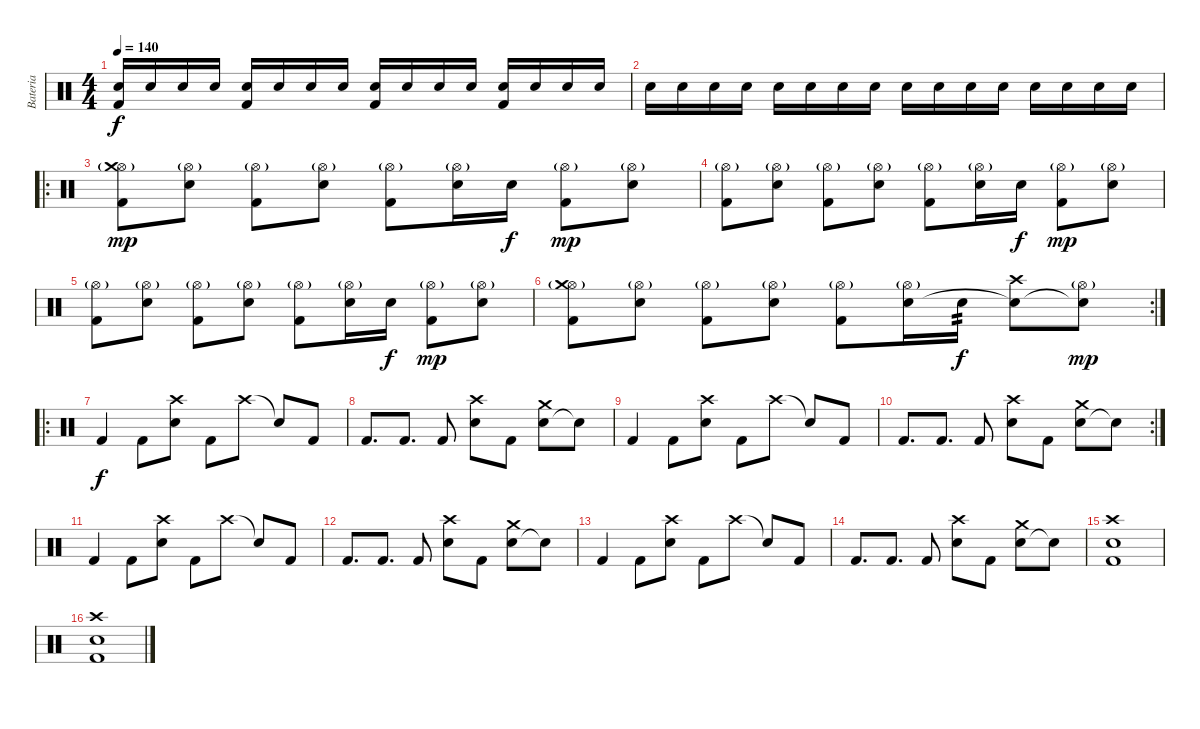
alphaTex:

\track ("Bateria" "Bateria") {instrument percussion}
\staff {score}
\articulation defaults
\ts (4 4)
\tempo 140
\clef neutral
\ks c
("Electric Snare (hit)" "Kick (hit) 2").16{dy f} "Electric Snare (hit)".16 "Electric Snare (hit)".16 "Electric Snare (hit)".16 ("Electric Snare (hit)" "Kick (hit) 2").16 "Electric Snare (hit)".16 "Electric Snare (hit)".16 "Electric Snare (hit)".16 ("Electric Snare (hit)" "Kick (hit) 2").16 "Electric Snare (hit)".16 "Electric Snare (hit)".16 "Electric Snare (hit)".16 ("Electric Snare (hit)" "Kick (hit) 2").16 "Electric Snare (hit)".16 "Electric Snare (hit)".16 "Electric Snare (hit)".16 |
"Snare (hit) 2".16 "Electric Snare (hit)".16 "Electric Snare (hit)".16 "Electric Snare (hit)".16 "Electric Snare (hit)".16 "Electric Snare (hit)".16 "Electric Snare (hit)".16 "Electric Snare (hit)".16 "Electric Snare (hit)".16 "Electric Snare (hit)".16 "Electric Snare (hit)".16 "Electric Snare (hit)".16 "Electric Snare (hit)".16 "Electric Snare (hit)".16 "Electric Snare (hit)".16 "Electric Snare (hit)".16 |
\ro
("Hi-Hat (open)"{g} "Crash medium (hit)" "Kick (hit) 2").8{dy mp} ("Hi-Hat (open)"{g} "Electric Snare (hit)").8 ("Hi-Hat (open)"{g} "Kick (hit) 2").8 ("Hi-Hat (open)"{g} "Electric Snare (hit)").8 ("Hi-Hat (open)"{g} "Kick (hit) 2").8 ("Hi-Hat (open)"{g} "Electric Snare (hit)").16 "Electric Snare (hit)".16{dy f} ("Hi-Hat (open)"{g} "Kick (hit) 2").8{dy mp} ("Hi-Hat (open)"{g} "Snare (hit) 2").8 |
("Hi-Hat (open)"{g} "Kick (hit) 2").8 ("Hi-Hat (open)"{g} "Electric Snare (hit)").8 ("Hi-Hat (open)"{g} "Kick (hit) 2").8 ("Hi-Hat (open)"{g} "Electric Snare (hit)").8 ("Hi-Hat (open)"{g} "Kick (hit) 2").8 ("Hi-Hat (open)"{g} "Electric Snare (hit)").16 "Electric Snare (hit)".16{dy f} ("Hi-Hat (open)"{g} "Kick (hit) 2").8{dy mp} ("Hi-Hat (open)"{g} "Snare (hit) 2").8 |
("Hi-Hat (open)"{g} "Kick (hit) 2").8 ("Hi-Hat (open)"{g} "Electric Snare (hit)").8 ("Hi-Hat (open)"{g} "Kick (hit) 2").8 ("Hi-Hat (open)"{g} "Electric Snare (hit)").8 ("Hi-Hat (open)"{g} "Kick (hit) 2").8 ("Hi-Hat (open)"{g} "Electric Snare (hit)").16 "Electric Snare (hit)".16{dy f} ("Hi-Hat (open)"{g} "Kick (hit) 2").8{dy mp} ("Hi-Hat (open)"{g} "Snare (hit) 2").8 |
\rc 2
("Hi-Hat (open)"{g} "Crash medium (hit)" "Kick (hit) 2").8 ("Hi-Hat (open)"{g} "Electric Snare (hit)").8 ("Hi-Hat (open)"{g} "Kick (hit) 2").8 ("Hi-Hat (open)"{g} "Electric Snare (hit)").8 ("Hi-Hat (open)"{g} "Kick (hit) 2").8 ("Hi-Hat (open)"{g} "Electric Snare (hit)").16 "Electric Snare (hit)".16{tp 2 dy f} ("Crash high (hit)" "Snare (hit)"{t}).8 ("Hi-Hat (open)"{g} "Snare (hit) 2"{t}).8{dy mp} |
\ro "Kick (hit) 2".4{dy f} "Kick (hit) 2".8
("Crash high (hit)" "Electric Snare (hit)").8 "Kick (hit) 2".8 "Crash high (hit)".8 "Snare (hit)"{t}.8 "Kick (hit) 2".8 |
"Kick (hit) 2".8{d} "Kick (hit) 2".8{d} "Kick (hit) 2".8 ("Crash high (hit)" "Electric Snare (hit)").8 "Kick (hit) 2".8 ("Snare (hit) 2" "Crash medium (hit)").8 "Snare (hit)"{t}.8 |
"Kick (hit) 2".4 "Kick (hit) 2".8 ("Crash high (hit)" "Electric Snare (hit)").8 "Kick (hit) 2".8 "Crash high (hit)".8 "Snare (hit)"{t}.8 "Kick (hit) 2".8 |
\rc 2 "Kick (hit) 2".8{d} "Kick (hit) 2".8{d} "Kick (hit) 2".8
("Crash high (hit)" "Electric Snare (hit)").8 "Kick (hit) 2".8 ("Snare (hit) 2" "Crash medium (hit)").8 "Snare (hit)"{t}.8 |
"Kick (hit) 2".4 "Kick (hit) 2".8 ("Crash high (hit)" "Electric Snare (hit)").8 "Kick (hit) 2".8 "Crash high (hit)".8 "Snare (hit)"{t}.8 "Kick (hit) 2".8 |
"Kick (hit) 2".8{d} "Kick (hit) 2".8{d} "Kick (hit) 2".8 ("Crash high (hit)" "Electric Snare (hit)").8 "Kick (hit) 2".8 ("Snare (hit) 2" "Crash medium (hit)").8 "Snare (hit)"{t}.8 |
"Kick (hit) 2".4 "Kick (hit) 2".8 ("Crash high (hit)" "Electric Snare (hit)").8 "Kick (hit) 2".8 "Crash high (hit)".8 "Snare (hit)"{t}.8 "Kick (hit) 2".8 |
"Kick (hit) 2".8{d} "Kick (hit) 2".8{d} "Kick (hit) 2".8 ("Crash high (hit)" "Electric Snare (hit)").8 "Kick (hit) 2".8 ("Snare (hit) 2" "Crash medium (hit)").8 "Snare (hit)"{t}.8 |
("Crash high (hit)" "Electric Snare (hit)" "Kick (hit) 2").1 |
("Crash high (hit)" "Electric Snare (hit)" "Kick (hit) 2").1
